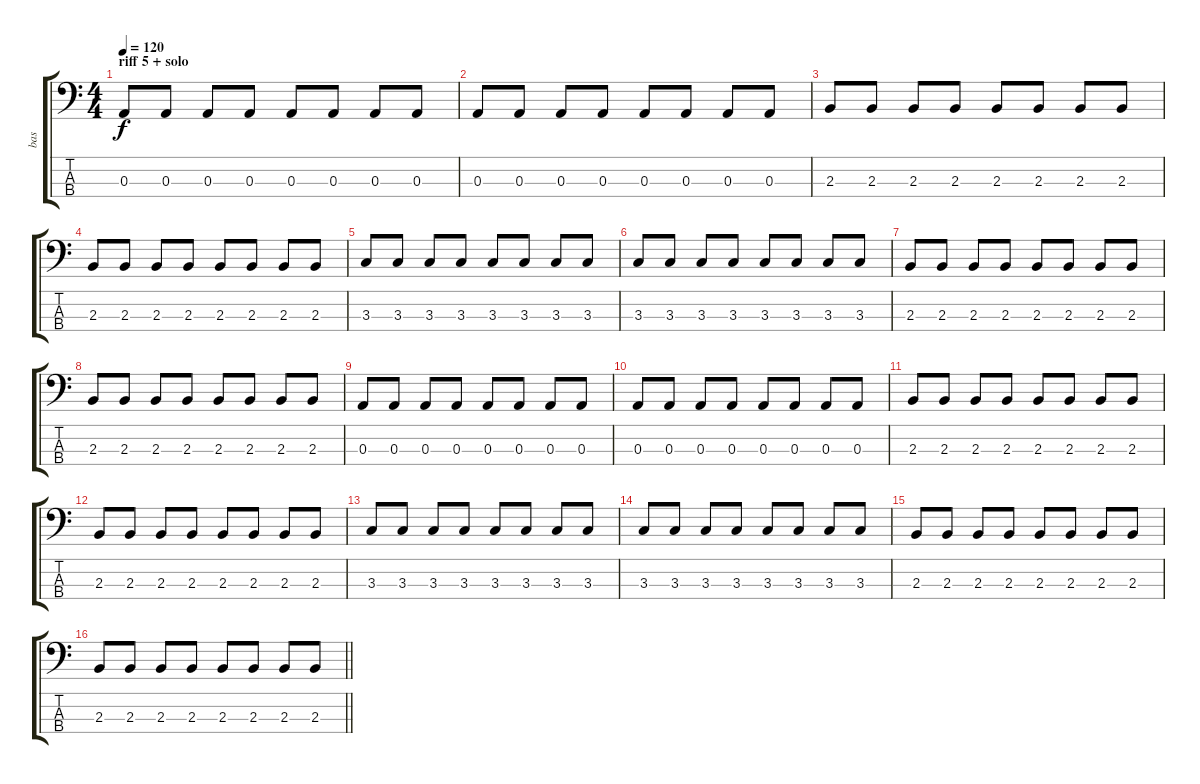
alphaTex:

\track ("bas" "bas") {instrument electricbassfinger}
\staff {score tabs}
\tuning (G2 D2 A1 E1) {hide}
\ts (4 4)
\section ("" "riff 5 + solo")
\tempo 120
\clef f4
\ks c
0.3.8{dy f} 0.3.8 0.3.8 0.3.8 0.3.8 0.3.8 0.3.8 0.3.8 |
0.3.8 0.3.8 0.3.8 0.3.8 0.3.8 0.3.8 0.3.8 0.3.8 |
2.3.8 2.3.8 2.3.8 2.3.8 2.3.8 2.3.8 2.3.8 2.3.8 |
2.3.8 2.3.8 2.3.8 2.3.8 2.3.8 2.3.8 2.3.8 2.3.8 |
3.3.8 3.3.8 3.3.8 3.3.8 3.3.8 3.3.8 3.3.8 3.3.8 |
3.3.8 3.3.8 3.3.8 3.3.8 3.3.8 3.3.8 3.3.8 3.3.8 |
2.3.8 2.3.8 2.3.8 2.3.8 2.3.8 2.3.8 2.3.8 2.3.8 |
2.3.8 2.3.8 2.3.8 2.3.8 2.3.8 2.3.8 2.3.8 2.3.8 |
0.3.8 0.3.8 0.3.8 0.3.8 0.3.8 0.3.8 0.3.8 0.3.8 |
0.3.8 0.3.8 0.3.8 0.3.8 0.3.8 0.3.8 0.3.8 0.3.8 |
2.3.8 2.3.8 2.3.8 2.3.8 2.3.8 2.3.8 2.3.8 2.3.8 |
2.3.8 2.3.8 2.3.8 2.3.8 2.3.8 2.3.8 2.3.8 2.3.8 |
3.3.8 3.3.8 3.3.8 3.3.8 3.3.8 3.3.8 3.3.8 3.3.8 |
3.3.8 3.3.8 3.3.8 3.3.8 3.3.8 3.3.8 3.3.8 3.3.8 |
2.3.8 2.3.8 2.3.8 2.3.8 2.3.8 2.3.8 2.3.8 2.3.8 |
\barLineRight lightlight
2.3.8 2.3.8 2.3.8 2.3.8 2.3.8 2.3.8 2.3.8 2.3.8
